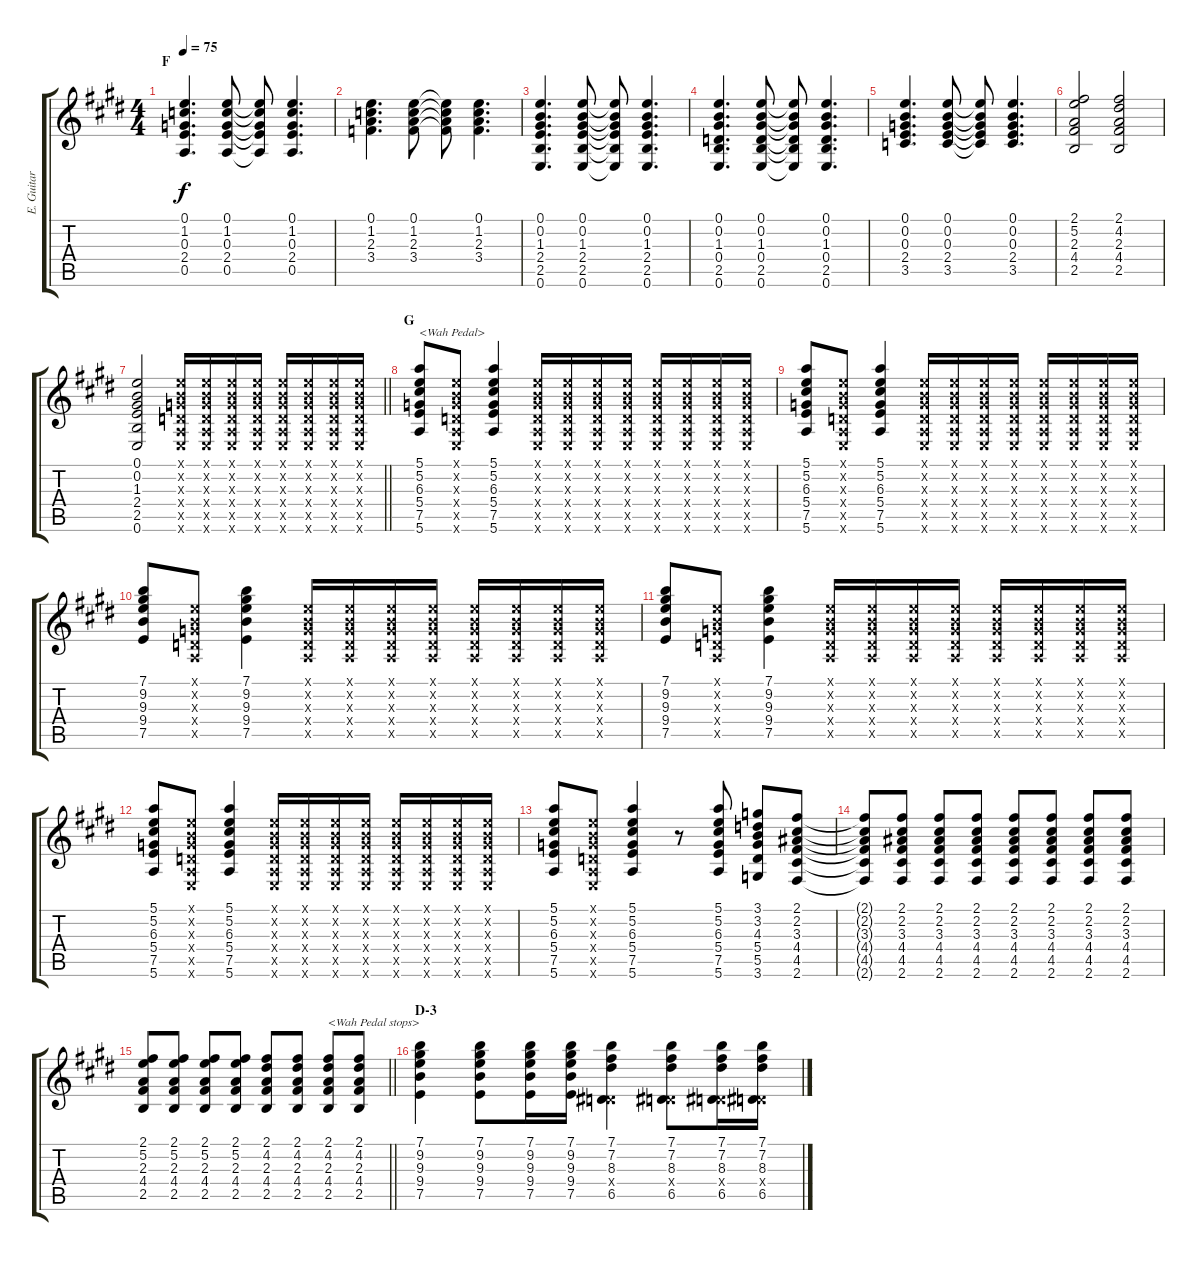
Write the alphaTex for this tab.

\track ("E. Guitar" "E. Guitar") {instrument overdrivenguitar}
\staff {score tabs}
\tuning (E4 B3 G3 D3 A2 E2) {hide}
\ts (4 4)
\section ("" "F")
\tempo 75
\clef g2
\ks e
(0.1 1.2 0.3 2.4 0.5).4{d dy f} (0.1 1.2 0.3 2.4 0.5).8 (0.1{t} 1.2{t} 0.3{t} 2.4{t} 0.5{t}).8 (0.1 1.2 0.3 2.4 0.5).4{d} |
(0.1 1.2 2.3 3.4).4{d} (0.1 1.2 2.3 3.4).8 (0.1{t} 1.2{t} 2.3{t} 3.4{t}).8 (0.1 1.2 2.3 3.4).4{d} |
(0.1 0.2 1.3 2.4 2.5 0.6).4{d} (0.1 0.2 1.3 2.4 2.5 0.6).8 (0.1{t} 0.2{t} 1.3{t} 2.4{t} 2.5{t} 0.6{t}).8 (0.1 0.2 1.3 2.4 2.5 0.6).4{d} |
(0.1 0.2 1.3 0.4 2.5 0.6).4{d} (0.1 0.2 1.3 0.4 2.5 0.6).8 (0.1{t} 0.2{t} 1.3{t} 0.4{t} 2.5{t} 0.6{t}).8 (0.1 0.2 1.3 0.4 2.5 0.6).4{d} |
(0.1 0.2 0.3 2.4 3.5).4{d} (0.1 0.2 0.3 2.4 3.5).8 (0.1{t} 0.2{t} 0.3{t} 2.4{t} 3.5{t}).8 (0.1 0.2 0.3 2.4 3.5).4{d} |
(2.1 5.2 2.3 4.4 2.5).2 (2.1 4.2 2.3 4.4 2.5).2 |
\barLineRight lightlight
(0.1 0.2 1.3 2.4 2.5 0.6).2 (0.1{x} 0.2{x} 0.3{x} 0.4{x} 0.5{x} 0.6{x}).16 (0.1{x} 0.2{x} 0.3{x} 0.4{x} 0.5{x} 0.6{x}).16 (0.1{x} 0.2{x} 0.3{x} 0.4{x} 0.5{x} 0.6{x}).16 (0.1{x} 0.2{x} 0.3{x} 0.4{x} 0.5{x} 0.6{x}).16 (0.1{x} 0.2{x} 0.3{x} 0.4{x} 0.5{x} 0.6{x}).16 (0.1{x} 0.2{x} 0.3{x} 0.4{x} 0.5{x} 0.6{x}).16 (0.1{x} 0.2{x} 0.3{x} 0.4{x} 0.5{x} 0.6{x}).16 (0.1{x} 0.2{x} 0.3{x} 0.4{x} 0.5{x} 0.6{x}).16 |
\section ("" "G")
(5.1 5.2 6.3 5.4 7.5 5.6).8{txt "<Wah Pedal>"} (0.1{x} 0.2{x} 0.3{x} 0.4{x} 0.5{x} 0.6{x}).8 (5.1 5.2 6.3 5.4 7.5 5.6).4 (0.1{x} 0.2{x} 0.3{x} 0.4{x} 0.5{x} 0.6{x}).16 (0.1{x} 0.2{x} 0.3{x} 0.4{x} 0.5{x} 0.6{x}).16 (0.1{x} 0.2{x} 0.3{x} 0.4{x} 0.5{x} 0.6{x}).16 (0.1{x} 0.2{x} 0.3{x} 0.4{x} 0.5{x} 0.6{x}).16 (0.1{x} 0.2{x} 0.3{x} 0.4{x} 0.5{x} 0.6{x}).16 (0.1{x} 0.2{x} 0.3{x} 0.4{x} 0.5{x} 0.6{x}).16 (0.1{x} 0.2{x} 0.3{x} 0.4{x} 0.5{x} 0.6{x}).16 (0.1{x} 0.2{x} 0.3{x} 0.4{x} 0.5{x} 0.6{x}).16 |
(5.1 5.2 6.3 5.4 7.5 5.6).8 (0.1{x} 0.2{x} 0.3{x} 0.4{x} 0.5{x} 0.6{x}).8 (5.1 5.2 6.3 5.4 7.5 5.6).4 (0.1{x} 0.2{x} 0.3{x} 0.4{x} 0.5{x} 0.6{x}).16 (0.1{x} 0.2{x} 0.3{x} 0.4{x} 0.5{x} 0.6{x}).16 (0.1{x} 0.2{x} 0.3{x} 0.4{x} 0.5{x} 0.6{x}).16 (0.1{x} 0.2{x} 0.3{x} 0.4{x} 0.5{x} 0.6{x}).16 (0.1{x} 0.2{x} 0.3{x} 0.4{x} 0.5{x} 0.6{x}).16 (0.1{x} 0.2{x} 0.3{x} 0.4{x} 0.5{x} 0.6{x}).16 (0.1{x} 0.2{x} 0.3{x} 0.4{x} 0.5{x} 0.6{x}).16 (0.1{x} 0.2{x} 0.3{x} 0.4{x} 0.5{x} 0.6{x}).16 |
(7.1 9.2 9.3 9.4 7.5).8 (0.1{x} 0.2{x} 0.3{x} 0.4{x} 0.5{x}).8 (7.1 9.2 9.3 9.4 7.5).4 (0.1{x} 0.2{x} 0.3{x} 0.4{x} 0.5{x}).16 (0.1{x} 0.2{x} 0.3{x} 0.4{x} 0.5{x}).16 (0.1{x} 0.2{x} 0.3{x} 0.4{x} 0.5{x}).16 (0.1{x} 0.2{x} 0.3{x} 0.4{x} 0.5{x}).16 (0.1{x} 0.2{x} 0.3{x} 0.4{x} 0.5{x}).16 (0.1{x} 0.2{x} 0.3{x} 0.4{x} 0.5{x}).16 (0.1{x} 0.2{x} 0.3{x} 0.4{x} 0.5{x}).16 (0.1{x} 0.2{x} 0.3{x} 0.4{x} 0.5{x}).16 |
(7.1 9.2 9.3 9.4 7.5).8 (0.1{x} 0.2{x} 0.3{x} 0.4{x} 0.5{x}).8 (7.1 9.2 9.3 9.4 7.5).4 (0.1{x} 0.2{x} 0.3{x} 0.4{x} 0.5{x}).16 (0.1{x} 0.2{x} 0.3{x} 0.4{x} 0.5{x}).16 (0.1{x} 0.2{x} 0.3{x} 0.4{x} 0.5{x}).16 (0.1{x} 0.2{x} 0.3{x} 0.4{x} 0.5{x}).16 (0.1{x} 0.2{x} 0.3{x} 0.4{x} 0.5{x}).16 (0.1{x} 0.2{x} 0.3{x} 0.4{x} 0.5{x}).16 (0.1{x} 0.2{x} 0.3{x} 0.4{x} 0.5{x}).16 (0.1{x} 0.2{x} 0.3{x} 0.4{x} 0.5{x}).16 |
(5.1 5.2 6.3 5.4 7.5 5.6).8 (0.1{x} 0.2{x} 0.3{x} 0.4{x} 0.5{x} 0.6{x}).8 (5.1 5.2 6.3 5.4 7.5 5.6).4 (0.1{x} 0.2{x} 0.3{x} 0.4{x} 0.5{x} 0.6{x}).16 (0.1{x} 0.2{x} 0.3{x} 0.4{x} 0.5{x} 0.6{x}).16 (0.1{x} 0.2{x} 0.3{x} 0.4{x} 0.5{x} 0.6{x}).16 (0.1{x} 0.2{x} 0.3{x} 0.4{x} 0.5{x} 0.6{x}).16 (0.1{x} 0.2{x} 0.3{x} 0.4{x} 0.5{x} 0.6{x}).16 (0.1{x} 0.2{x} 0.3{x} 0.4{x} 0.5{x} 0.6{x}).16 (0.1{x} 0.2{x} 0.3{x} 0.4{x} 0.5{x} 0.6{x}).16 (0.1{x} 0.2{x} 0.3{x} 0.4{x} 0.5{x} 0.6{x}).16 |
(5.1 5.2 6.3 5.4 7.5 5.6).8 (0.1{x} 0.2{x} 0.3{x} 0.4{x} 0.5{x} 0.6{x}).8 (5.1 5.2 6.3 5.4 7.5 5.6).4 r.8 (5.1 5.2 6.3 5.4 7.5 5.6).8 (3.1 3.2 4.3 5.4 5.5 3.6).8 (2.1 2.2 3.3 4.4 4.5 2.6).8 |
(2.1{t} 2.2{t} 3.3{t} 4.4{t} 4.5{t} 2.6{t}).8 (2.1 2.2 3.3 4.4 4.5 2.6).8 (2.1 2.2 3.3 4.4 4.5 2.6).8 (2.1 2.2 3.3 4.4 4.5 2.6).8 (2.1 2.2 3.3 4.4 4.5 2.6).8 (2.1 2.2 3.3 4.4 4.5 2.6).8 (2.1 2.2 3.3 4.4 4.5 2.6).8 (2.1 2.2 3.3 4.4 4.5 2.6).8 |
\barLineRight lightlight
(2.1 5.2 2.3 4.4 2.5).8 (2.1 5.2 2.3 4.4 2.5).8 (2.1 5.2 2.3 4.4 2.5).8 (2.1 5.2 2.3 4.4 2.5).8 (2.1 4.2 2.3 4.4 2.5).8 (2.1 4.2 2.3 4.4 2.5).8 (2.1 4.2 2.3 4.4 2.5).8{txt "<Wah Pedal stops>"} (2.1 4.2 2.3 4.4 2.5).8 |
\section ("" "D-3")
(7.1 9.2 9.3 9.4 7.5).4 (7.1 9.2 9.3 9.4 7.5).8 (7.1 9.2 9.3 9.4 7.5).16 (7.1 9.2 9.3 9.4 7.5).16 (7.1 7.2 8.3 0.4{x} 6.5).4 (7.1 7.2 8.3 0.4{x} 6.5).8 (7.1 7.2 8.3 0.4{x} 6.5).16 (7.1 7.2 8.3 0.4{x} 6.5).16
